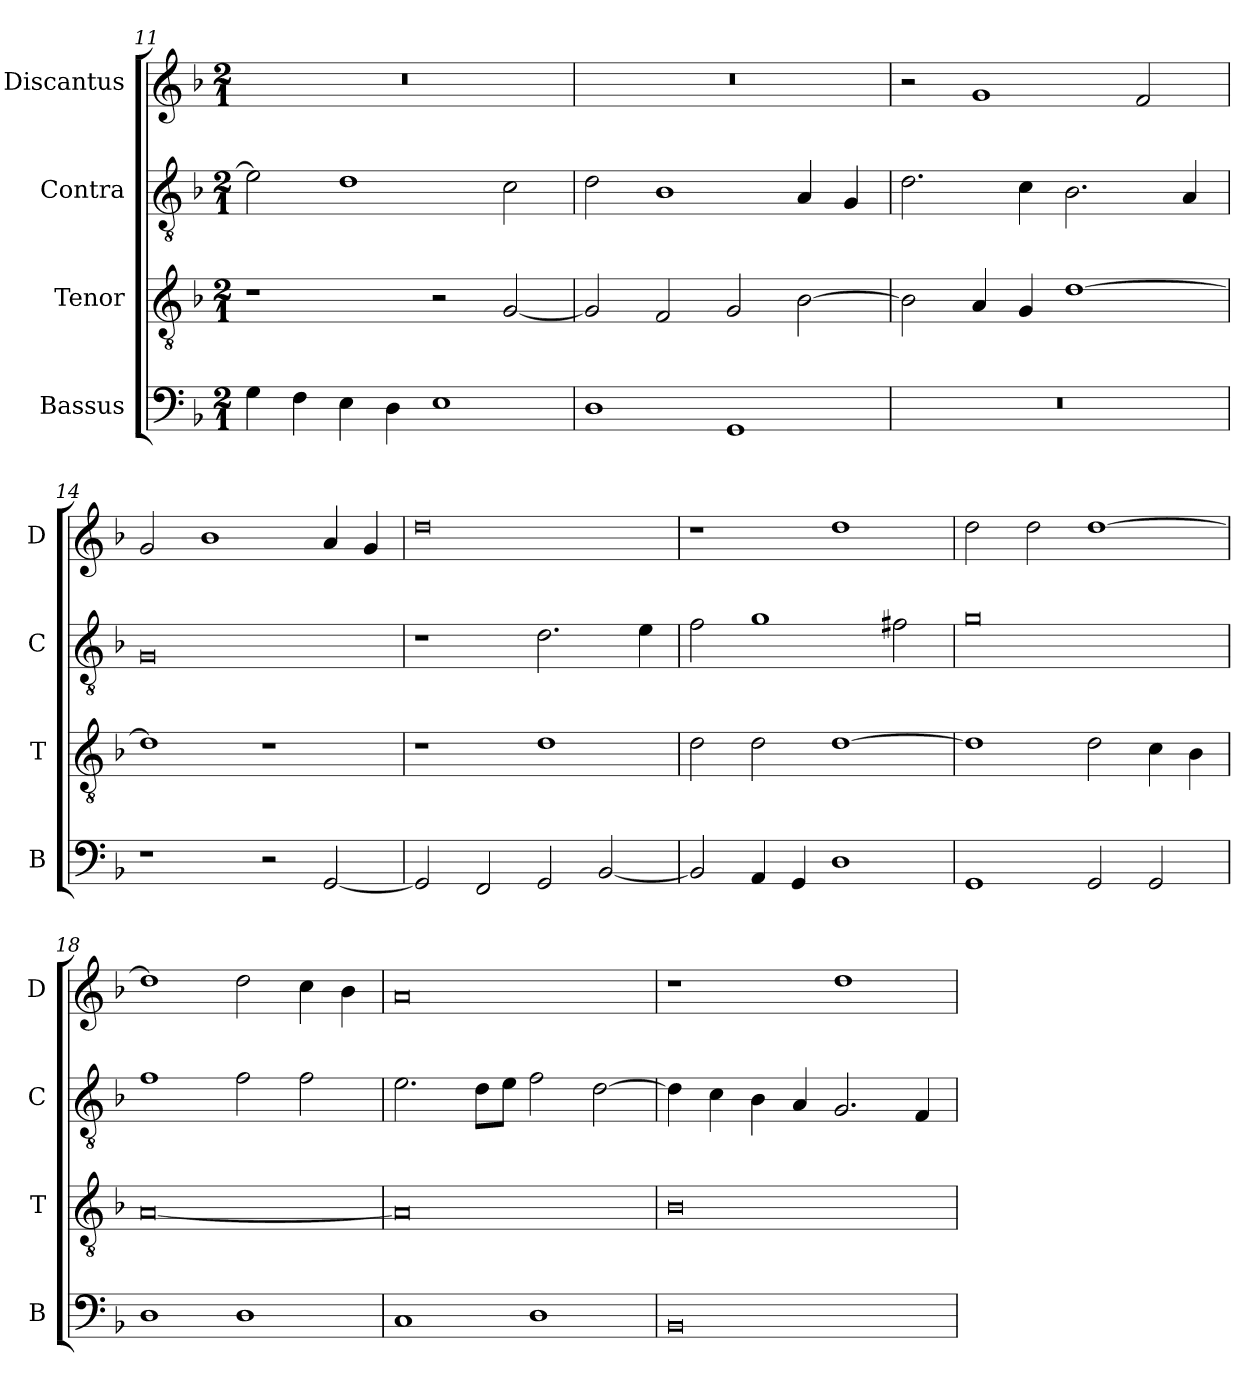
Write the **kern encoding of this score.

**kern	**kern	**kern	**kern
*part4	*part3	*part2	*part1
*staff4	*staff3	*staff2	*staff1
*I"Bassus	*I"Tenor	*I"Contra	*I"Discantus
*I'B	*I'T	*I'C	*I'D
*clefF4	*clefGv2	*clefGv2	*clefG2
*k[b-]	*k[b-]	*k[b-]	*k[b-]
*M2/1	*M2/1	*M2/1	*M2/1
=11	=11	=11	=11
4G\	1r	2e\]	0r
4F\	.	.	.
4E\	.	1d	.
4D\	.	.	.
1E	2r	.	.
.	[2G/	2c\	.
=12	=12	=12	=12
1D	2G/]	2d\	0r
.	2F/	1B-	.
1GG	2G/	.	.
.	[2B-\	4A/	.
.	.	4G/	.
=13	=13	=13	=13
0r	2B-\]	2.d\	2r
.	4A/	.	1g
.	4G/	4c\	.
.	[1d	2.B-\	.
.	.	.	2f/
.	.	4A/	.
=14	=14	=14	=14
1r	1d]	0G	2g/
.	.	.	1b-
2r	1r	.	.
[2GG/	.	.	4a/
.	.	.	4g/
=15	=15	=15	=15
2GG/]	1r	1r	0dd
2FF/	.	.	.
2GG/	1d	2.d\	.
[2BB-/	.	.	.
.	.	4e\	.
=16	=16	=16	=16
2BB-/]	2d\	2f\	1r
4AA/	2d\	1g	.
4GG/	.	.	.
1D	[1d	.	1dd
.	.	2f#X\	.
=17	=17	=17	=17
1GG	1d]	0g	2dd\
.	.	.	2dd\
2GG/	2d\	.	[1dd
2GG/	4c\	.	.
.	4B-\	.	.
=18	=18	=18	=18
1D	[0A	1f	1dd]
1D	.	2f\	2dd\
.	.	2f\	4cc\
.	.	.	4b-\
=19	=19	=19	=19
1C	0A]	2.e\	0a
.	.	8d\L	.
.	.	8e\J	.
1D	.	2f\	.
.	.	[2d\	.
=20	=20	=20	=20
0BB-	0B-	4d\]	1r
.	.	4c\	.
.	.	4B-\	.
.	.	4A/	.
.	.	2.G/	1dd
.	.	4F/	.
=	=	=	=
*-	*-	*-	*-
